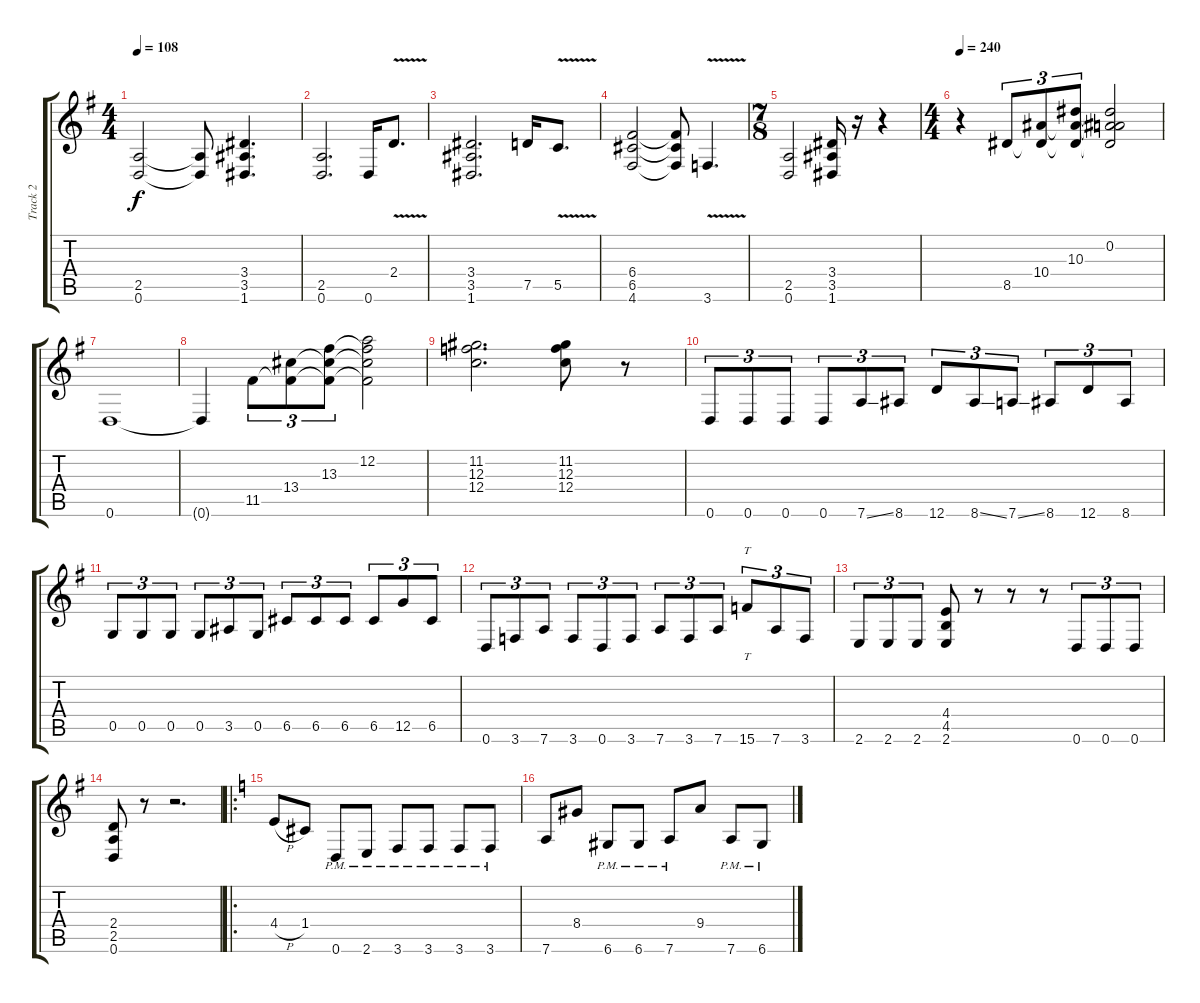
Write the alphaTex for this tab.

\track ("Track 2" "Track 2") {instrument distortionguitar}
\staff {score tabs}
\tuning (D4 A3 F3 C3 G2 D2) {hide}
\ts (4 4)
\tempo 108
\clef g2
\ks g
(2.5 0.6).2{dy f} (2.5{t} 0.6{t}).8 (3.4 3.5 1.6).4{d} |
(2.5 0.6).2{d} 0.6.16 2.4{v}.8{d} |
(3.4 3.5 1.6).2{d} 7.5.16 5.5{v}.8{d} |
(6.4 6.5 4.6).2 (6.4{t} 6.5{t} 4.6{t}).8 3.6{v}.4{d} |
\ts (7 8)
(2.5 0.6).2 (3.4 3.5 1.6).16 r.16 r.4 |
\ts (4 4)
\tempo 240
r.4 8.5.8{tu (3 2)} (10.4 8.5{t}).8{tu (3 2)} (10.3 10.4{t} 8.5{t}).8{tu (3 2)} (0.2 10.3{t} 10.4{t} 8.5{t}).2 |
0.6.1 |
0.6{t}.4 11.5.8{tu (3 2)} (13.4 11.5{t}).8{tu (3 2)} (13.3 13.4{t} 11.5{t}).8{tu (3 2)} (12.2 13.3{t} 13.4{t} 11.5{t}).2 |
(11.2 12.3 12.4).2{d} (11.2 12.3 12.4).8 r.8 |
0.6.8{tu (3 2)} 0.6.8{tu (3 2)} 0.6.8{tu (3 2)} 0.6.8{tu (3 2)} 7.6{ss}.8{tu (3 2)} 8.6.8{tu (3 2)} 12.6.8{tu (3 2)} 8.6{ss}.8{tu (3 2)} 7.6{ss}.8{tu (3 2)} 8.6.8{tu (3 2)} 12.6.8{tu (3 2)} 8.6.8{tu (3 2)} |
0.5.8{tu (3 2)} 0.5.8{tu (3 2)} 0.5.8{tu (3 2)} 0.5.8{tu (3 2)} 3.5.8{tu (3 2)} 0.5.8{tu (3 2)} 6.5.8{tu (3 2)} 6.5.8{tu (3 2)} 6.5.8{tu (3 2)} 6.5.8{tu (3 2)} 12.5.8{tu (3 2)} 6.5.8{tu (3 2)} |
0.6.8{tu (3 2)} 3.6.8{tu (3 2)} 7.6.8{tu (3 2)} 3.6.8{tu (3 2)} 0.6.8{tu (3 2)} 3.6.8{tu (3 2)} 7.6.8{tu (3 2)} 3.6.8{tu (3 2)} 7.6.8{tu (3 2)} 15.6.8{tt tu (3 2)} 7.6.8{tu (3 2)} 3.6.8{tu (3 2)} |
2.6.8{tu (3 2)} 2.6.8{tu (3 2)} 2.6.8{tu (3 2)} (4.4 4.5 2.6).8 r.8 r.8 r.8 0.6.8{tu (3 2)} 0.6.8{tu (3 2)} 0.6.8{tu (3 2)} |
(2.4 2.5 0.6).8 r.8 r.2{d} |
\ro
\ks c
4.4{h}.8 1.4.8 0.6{pm}.8 2.6{pm}.8 3.6{pm}.8 3.6{pm}.8 3.6{pm}.8 3.6{pm}.8 |
7.6.8 8.4.8 6.6{pm}.8 6.6{pm}.8 7.6{pm}.8 9.4.8 7.6{pm}.8 6.6{pm}.8
